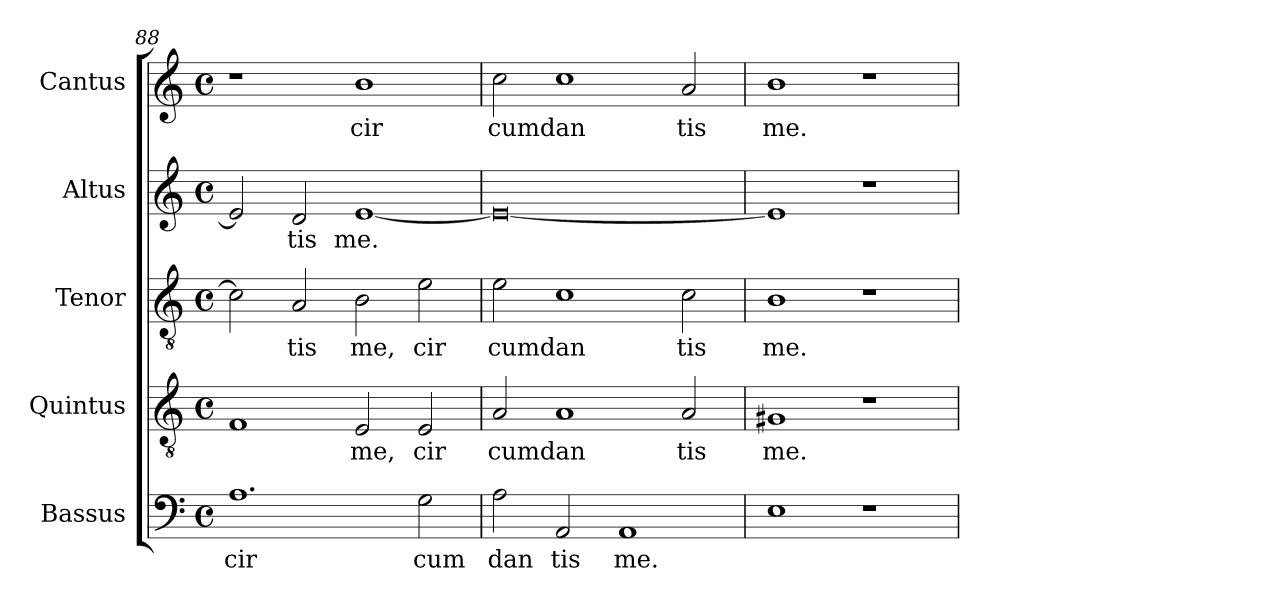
**kern	**text	**kern	**text	**kern	**text	**kern	**text	**kern	**text
*part5	*part5	*part4	*part4	*part3	*part3	*part2	*part2	*part1	*part1
*staff5	*staff5	*staff4	*staff4	*staff3	*staff3	*staff2	*staff2	*staff1	*staff1
*I"Bassus	*	*I"Quintus	*	*I"Tenor	*	*I"Altus	*	*I"Cantus	*
*clefF4	*	*clefGv2	*	*clefGv2	*	*clefG2	*	*clefG2	*
*M4/4	*	*M4/4	*	*M4/4	*	*M4/4	*	*M4/4	*
*met(c)	*	*met(c)	*	*met(c)	*	*met(c)	*	*met(c)	*
=88	=88	=88	=88	=88	=88	=88	=88	=88	=88
!	!LO:LY:b:cj	!	!	!	!	!	!	!	!
1.A	cir	1F	.	2c\]	.	2e/]	.	1r	.
!	!	!	!	!	!LO:LY:b:cj	!	!LO:LY:b:cj	!	!
.	.	.	.	2A/	tis	2d/	tis	.	.
!	!	!	!LO:LY:b:cj	!	!LO:LY:b:cj	!	!LO:LY:b:cj	!	!LO:LY:b:cj
.	.	2E/	me,	2B\	me,	[<1e	me.	1b	cir
!	!LO:LY:b:cj	!	!LO:LY:b:cj	!	!LO:LY:b:cj	!	!	!	!
2G\	cum	2E/	cir	2e\	cir	.	.	.	.
=89	=89	=89	=89	=89	=89	=89	=89	=89	=89
!	!LO:LY:b:cj	!	!LO:LY:b:cj	!	!LO:LY:b:cj	!	!	!	!LO:LY:b:cj
2A\	dan	2A/	cumdan	2e\	cumdan	0e_>	.	2cc\	cumdan
!	!LO:LY:b:cj	!	!	!	!	!	!	!	!
2AA/	tis	1A	.	1c	.	.	.	1cc	.
!	!LO:LY:b:cj	!	!	!	!	!	!	!	!
1AA	me.	.	.	.	.	.	.	.	.
!	!	!	!LO:LY:b:cj	!	!LO:LY:b:cj	!	!	!	!LO:LY:b:cj
.	.	2A/	tis	2c\	tis	.	.	2a/	tis
!!LO:LB:g=z
=90	=90	=90	=90	=90	=90	=90	=90	=90	=90
!	!	!	!LO:LY:b:cj	!	!LO:LY:b:cj	!	!	!	!LO:LY:b:cj
1E	.	1G#X	me.	1B	me.	1e]	.	1b	me.
1r	.	1r	.	1r	.	1r	.	1r	.
=	=	=	=	=	=	=	=	=	=
*-	*-	*-	*-	*-	*-	*-	*-	*-	*-
